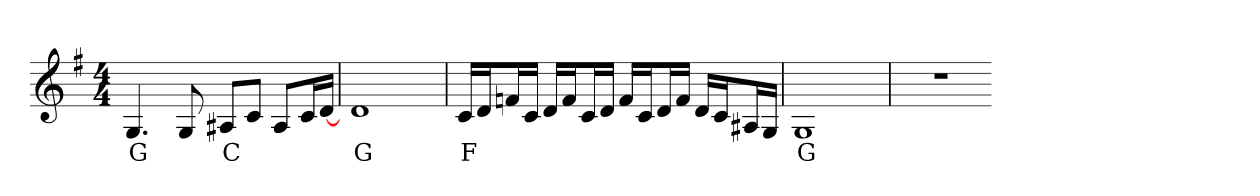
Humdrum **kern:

**kern	**text
*part1	*part1
*staff1	*staff1
*clefG2	*
*k[f#]	*
*M4/4	*
=1	=1
4.G	G
8G	.
8A#X/L	C
8c/J	.
8A#/L	.
16c/L	.
[16d/JJ	.
=2	=2
1d	G
=3	=3
16c/LL	F
16d/J	.
16fn/L	.
16c/JJ	.
16d/LL	.
16f/J	.
16c/L	.
16d/JJ	.
16f/LL	.
16c/J	.
16d/L	.
16f/JJ	.
16d/LL	.
16c/J	.
16A#X/L	.
16G/JJ	.
=4	=4
1G	G
=5	=5
1r	.
=-	=-
*-	*-
